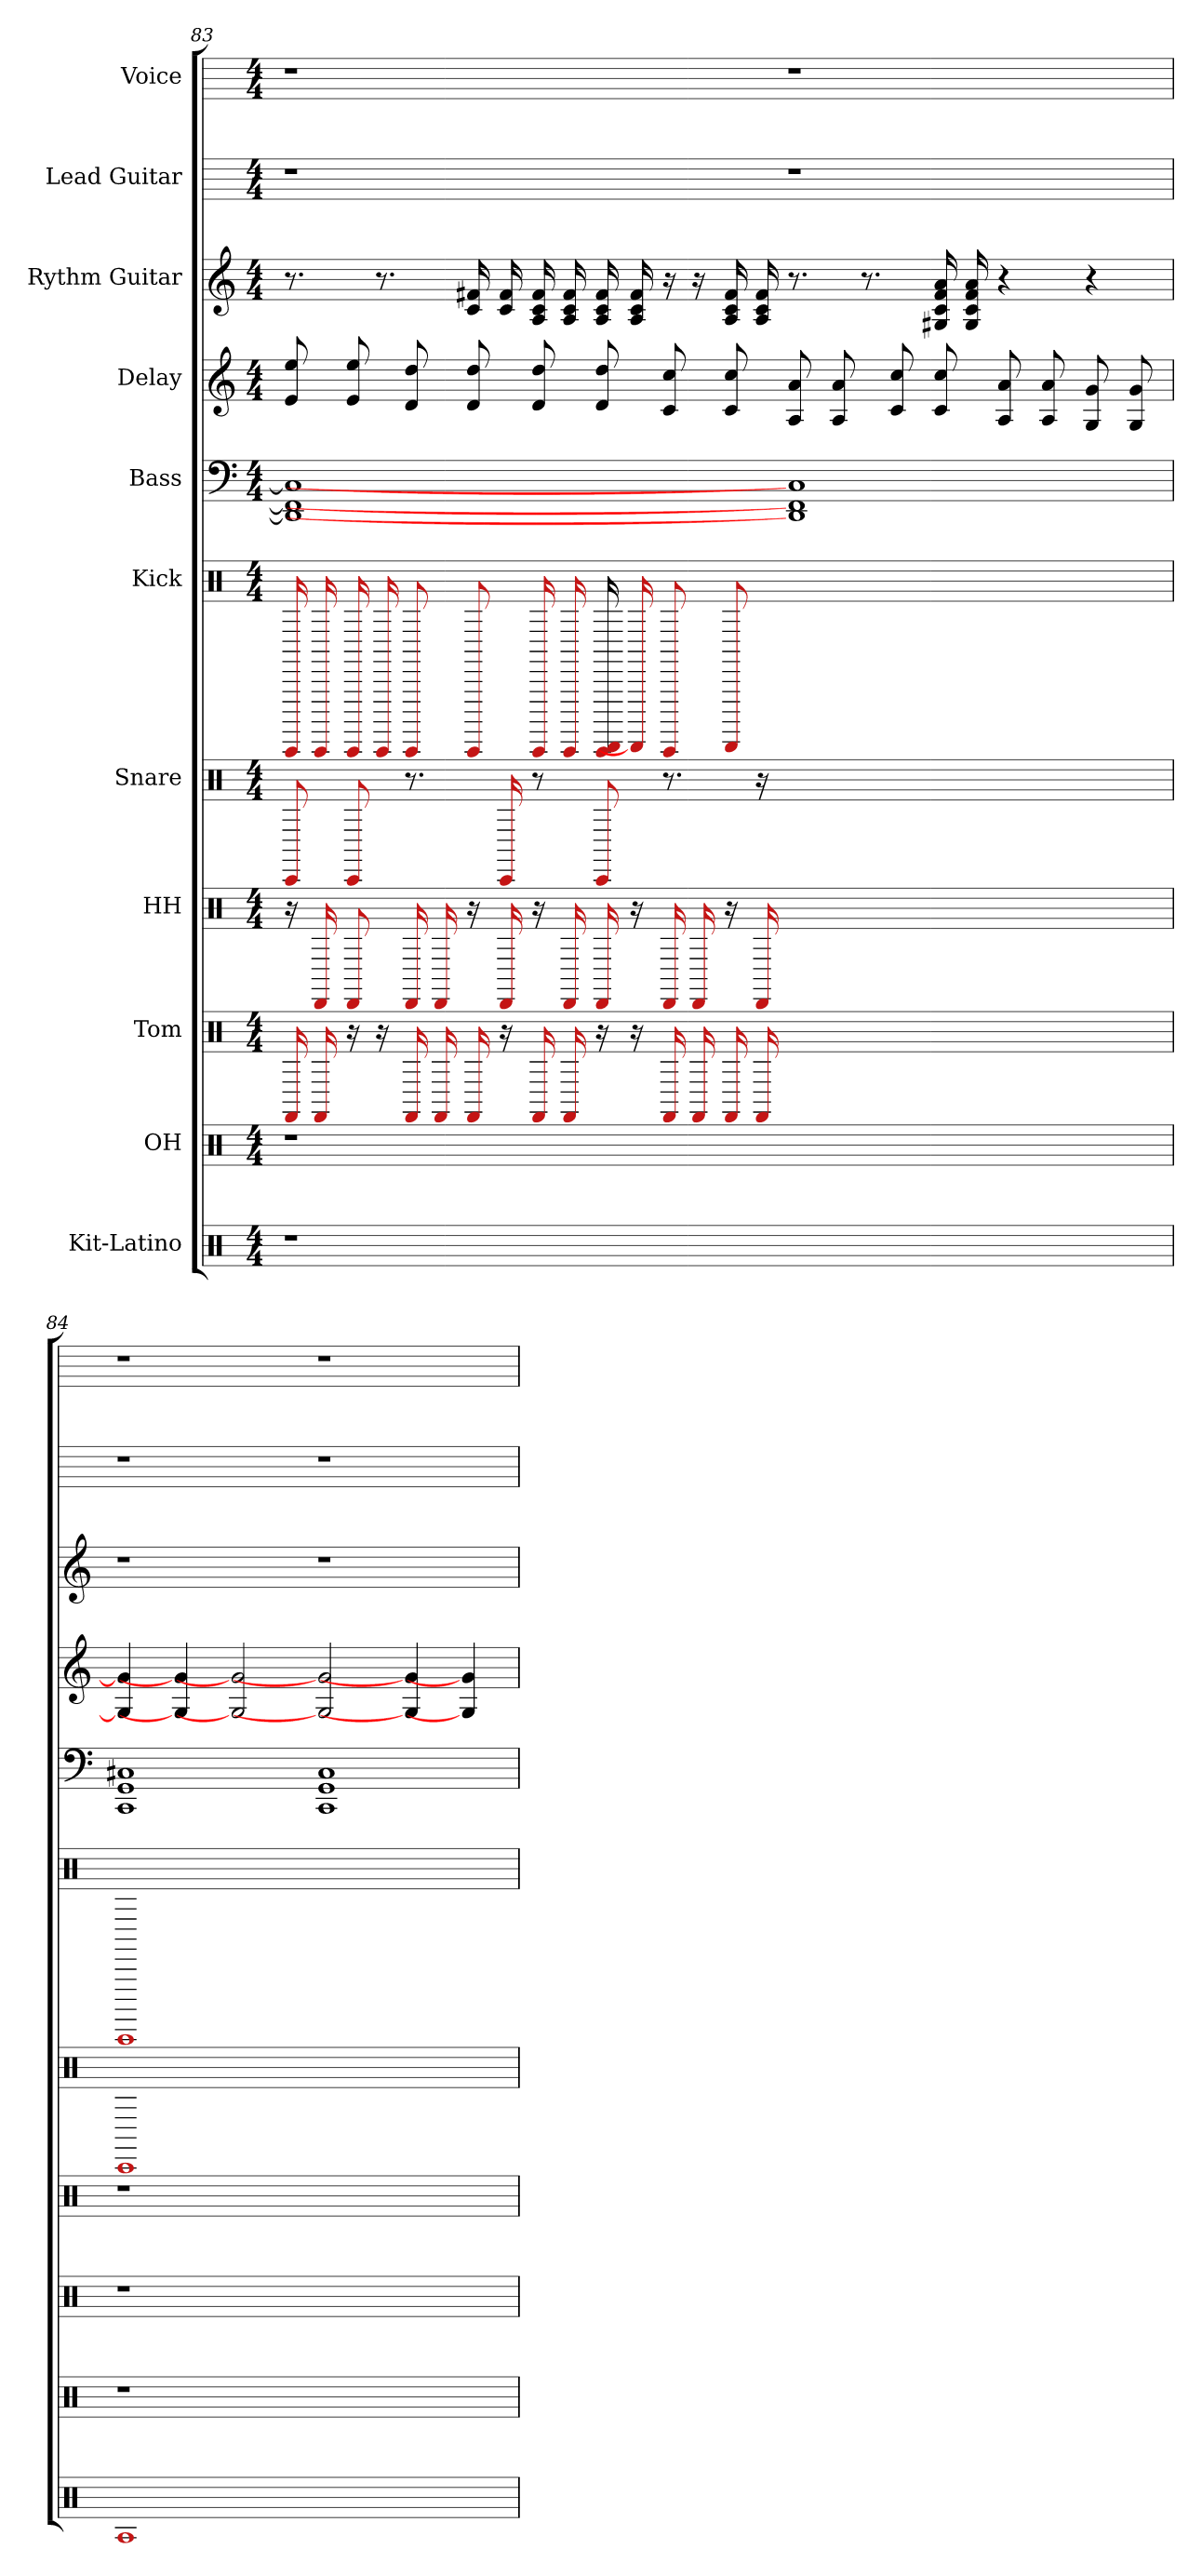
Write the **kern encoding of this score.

**kern	**kern	**kern	**kern	**kern	**kern	**kern	**kern	**kern	**kern	**kern
*part11	*part10	*part9	*part8	*part7	*part6	*part5	*part4	*part3	*part2	*part1
*staff11	*staff10	*staff9	*staff8	*staff7	*staff6	*staff5	*staff4	*staff3	*staff2	*staff1
*I"Kit-Latino	*I"OH	*I"Tom	*I"HH	*I"Snare	*I"Kick	*I"Bass	*I"Delay	*I"Rythm Guitar	*I"Lead Guitar	*I"Voice
*clefX	*clefX	*clefX	*clefX	*clefX	*clefX	*	*	*	*	*
*k[]	*k[]	*k[]	*k[]	*k[]	*k[]	*k[]	*k[]	*k[]	*k[]	*k[]
*M4/4	*M4/4	*M4/4	*M4/4	*M4/4	*M4/4	*M4/4	*M4/4	*M4/4	*M4/4	*M4/4
=83	=83	=83	=83	=83	=83	=83	=83	=83	=83	=83
1r	1r	16FF#	16r	8CC	16CCCC	1FF#] 1C] 1DD]	8e 8ee	8.r	1r	1r
.	.	16FF#	16DD	.	16CCCC	.	.	.	.	.
.	.	16r	8DD	8CC	16CCCC	.	8e 8ee	.	.	.
.	.	16r	.	.	16CCCC	.	.	8.r	.	.
.	.	16FF#	16DD	8.r	8CCCC#	.	8d 8dd	.	.	.
.	.	16FF#	16DD	.	.	.	.	.	.	.
.	.	16FF#	16r	.	8CCCC	.	8d 8dd	16f# 16c	.	.
.	.	16r	16DD	16CC	.	.	.	16f# 16c	.	.
.	.	16FF#	16r	8r	16CCCC	.	8d 8dd	16c 16A 16f#	.	.
.	.	16FF#	16DD	.	16CCCC	.	.	16c 16A 16f#	.	.
.	.	16r	16DD	8CC	16CCCC 16DDDD#	.	8d 8dd	16f# 16c 16A	.	.
.	.	16r	16r	.	16DDDD#]	.	.	16f# 16c 16A	.	.
.	.	16FF#	16DD	8.r	8CCCC	.	8c 8cc	16r	.	.
.	.	16FF#	16DD	.	.	.	.	16r	.	.
.	.	16FF#	16r	.	8DDDD	.	8c 8cc	16f# 16c 16A	.	.
.	.	16FF#	16DD	16r	.	.	.	16f# 16c 16A	.	.
1ryy	1ryy	1ryy	1ryy	1ryy	1ryy	1FF#] 1C] 1DD]	8A 8a	8.r	1r	1r
.	.	.	.	.	.	.	8A 8a	.	.	.
.	.	.	.	.	.	.	.	8.r	.	.
.	.	.	.	.	.	.	8c 8cc	.	.	.
.	.	.	.	.	.	.	8c 8cc	16a 16f# 16G# 16c	.	.
.	.	.	.	.	.	.	.	16a 16f# 16G# 16c	.	.
.	.	.	.	.	.	.	8A 8a	4r	.	.
.	.	.	.	.	.	.	8A 8a	.	.	.
.	.	.	.	.	.	.	8G 8g	4r	.	.
.	.	.	.	.	.	.	8G 8g	.	.	.
=84	=84	=84	=84	=84	=84	=84	=84	=84	=84	=84
1A	1r	1r	1r	1CC	1CCCC	1GG 1C# 1CC	4g] 4G]	1r	1r	1r
.	.	.	.	.	.	.	4g] 4G]	.	.	.
.	.	.	.	.	.	.	2g] 2G]	.	.	.
1ryy	1ryy	1ryy	1ryy	1ryy	1ryy	1GG 1C# 1CC	2g] 2G]	1r	1r	1r
.	.	.	.	.	.	.	4g] 4G]	.	.	.
.	.	.	.	.	.	.	4g] 4G]	.	.	.
=	=	=	=	=	=	=	=	=	=	=
*-	*-	*-	*-	*-	*-	*-	*-	*-	*-	*-
